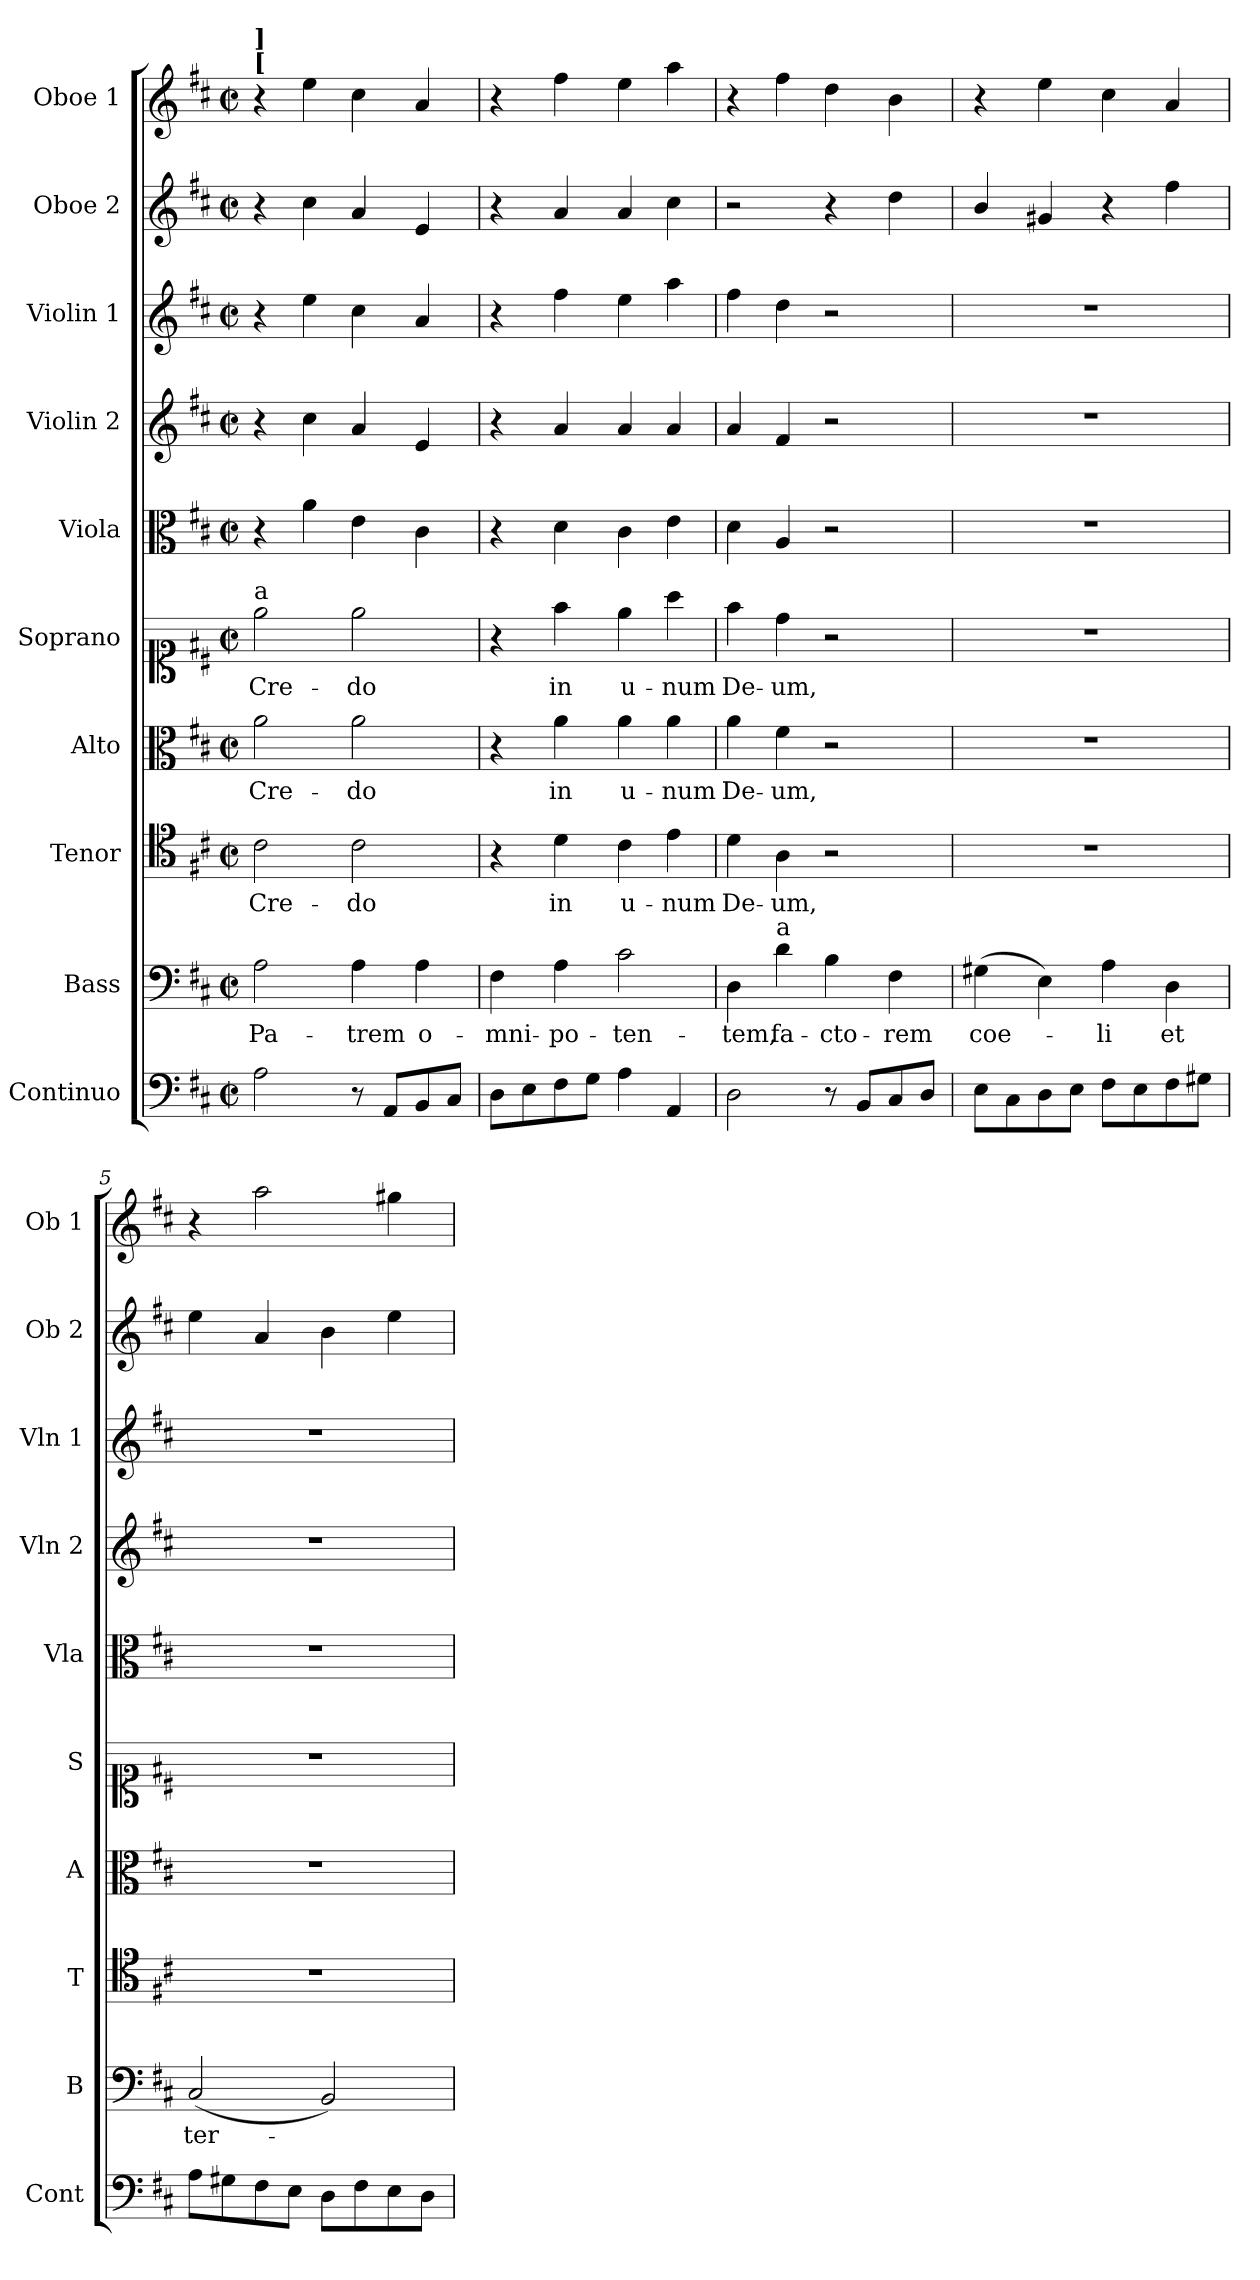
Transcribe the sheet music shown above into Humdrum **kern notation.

**kern	**kern	**text	**kern	**text	**kern	**text	**kern	**text	**kern	**kern	**kern	**kern	**kern
*part10	*part9	*part9	*part8	*part8	*part7	*part7	*part6	*part6	*part5	*part4	*part3	*part2	*part1
*staff10	*staff9	*staff9	*staff8	*staff8	*staff7	*staff7	*staff6	*staff6	*staff5	*staff4	*staff3	*staff2	*staff1
*I"Continuo	*I"Bass	*	*I"Tenor	*	*I"Alto	*	*I"Soprano	*	*I"Viola	*I"Violin 2	*I"Violin 1	*I"Oboe 2	*I"Oboe 1
*I'Cont	*I'B	*	*I'T	*	*I'A	*	*I'S	*	*I'Vla	*I'Vln 2	*I'Vln 1	*I'Ob 2	*I'Ob 1
*clefF4	*clefF4	*	*clefC4	*	*clefC3	*	*clefC1	*	*clefC3	*clefG2	*clefG2	*clefG2	*clefG2
*k[f#c#]	*k[f#c#]	*	*k[f#c#]	*	*k[f#c#]	*	*k[f#c#]	*	*k[f#c#]	*k[f#c#]	*k[f#c#]	*k[f#c#]	*k[f#c#]
*M2/2	*M2/2	*	*M2/2	*	*M2/2	*	*M2/2	*	*M2/2	*M2/2	*M2/2	*M2/2	*M2/2
*met(c|)	*met(c|)	*	*met(c|)	*	*met(c|)	*	*met(c|)	*	*met(c|)	*met(c|)	*met(c|)	*met(c|)	*met(c|)
*MM200	*MM200	*	*MM200	*	*MM200	*	*MM200	*	*MM200	*MM200	*MM200	*MM200	*MM200
=1	=1	=1	=1	=1	=1	=1	=1	=1	=1	=1	=1	=1	=1
!	!	!	!	!	!	!	!	!	!	!	!	!	!LO:TX:a:B:t=[
!	!	!	!	!	!	!	!	!	!	!	!	!	!LO:TX:a:B:t=]
!	!	!	!	!	!	!	!LO:TX:a:t=a	!	!	!	!	!	!
!	!	!LO:LY:b	!	!LO:LY:b	!	!LO:LY:b	!	!LO:LY:b	!	!	!	!	!
2A\	2A\	Pa-	2c#\	Cre-	2a\	Cre-	2ee\	Cre-	4r	4r	4r	4r	4r
.	.	.	.	.	.	.	.	.	4a\	4cc#\	4ee\	4cc#\	4ee\
!	!	!LO:LY:b	!	!LO:LY:b	!	!LO:LY:b	!	!LO:LY:b	!	!	!	!	!
8r	4A\	-trem	2c#\	-do	2a\	-do	2ee\	-do	4e\	4a/	4cc#\	4a/	4cc#\
8AA/L	.	.	.	.	.	.	.	.	.	.	.	.	.
!	!	!LO:LY:b	!	!	!	!	!	!	!	!	!	!	!
8BB/	4A\	o-	.	.	.	.	.	.	4c#\	4e/	4a/	4e/	4a/
8C#/J	.	.	.	.	.	.	.	.	.	.	.	.	.
=2	=2	=2	=2	=2	=2	=2	=2	=2	=2	=2	=2	=2	=2
!	!	!LO:LY:b	!	!	!	!	!	!	!	!	!	!	!
8D\L	4F#\	-mni-	4r	.	4r	.	4r	.	4r	4r	4r	4r	4r
8E\	.	.	.	.	.	.	.	.	.	.	.	.	.
!	!	!LO:LY:b	!	!LO:LY:b	!	!LO:LY:b	!	!LO:LY:b	!	!	!	!	!
8F#\	4A\	-po-	4d\	in	4a\	in	4ff#\	in	4d\	4a/	4ff#\	4a/	4ff#\
8G\J	.	.	.	.	.	.	.	.	.	.	.	.	.
!	!	!LO:LY:b	!	!LO:LY:b	!	!LO:LY:b	!	!LO:LY:b	!	!	!	!	!
4A\	2c#\	-ten-	4c#\	u-	4a\	u-	4ee\	u-	4c#\	4a/	4ee\	4a/	4ee\
!	!	!	!	!LO:LY:b	!	!LO:LY:b	!	!LO:LY:b	!	!	!	!	!
4AA/	.	.	4e\	-num	4a\	-num	4aa\	-num	4e\	4a/	4aa\	4cc#\	4aa\
=3	=3	=3	=3	=3	=3	=3	=3	=3	=3	=3	=3	=3	=3
!	!	!LO:LY:b	!	!LO:LY:b	!	!LO:LY:b	!	!LO:LY:b	!	!	!	!	!
2D\	4D\	-tem,	4d\	De-	4a\	De-	4ff#\	De-	4d\	4a/	4ff#\	2r	4r
!	!LO:TX:a:t=a	!	!	!	!	!	!	!	!	!	!	!	!
!	!	!LO:LY:b	!	!LO:LY:b	!	!LO:LY:b	!	!LO:LY:b	!	!	!	!	!
.	4d\	fa-	4A\	-um,	4f#\	-um,	4dd\	-um,	4A/	4f#/	4dd\	.	4ff#\
!	!	!LO:LY:b	!	!	!	!	!	!	!	!	!	!	!
8r	4B\	-cto-	2r	.	2r	.	2r	.	2r	2r	2r	4r	4dd\
8BB/L	.	.	.	.	.	.	.	.	.	.	.	.	.
!	!	!LO:LY:b	!	!	!	!	!	!	!	!	!	!	!
8C#/	4F#\	-rem	.	.	.	.	.	.	.	.	.	4dd\	4b\
8D/J	.	.	.	.	.	.	.	.	.	.	.	.	.
=4	=4	=4	=4	=4	=4	=4	=4	=4	=4	=4	=4	=4	=4
!	!	!LO:LY:b	!	!	!	!	!	!	!	!	!	!	!
8E\L	(4G#X\	coe-	1r	.	1r	.	1r	.	1r	1r	1r	4b/	4r
8C#\	.	.	.	.	.	.	.	.	.	.	.	.	.
8D\	4E\)	.	.	.	.	.	.	.	.	.	.	4g#X/	4ee\
8E\J	.	.	.	.	.	.	.	.	.	.	.	.	.
!	!	!LO:LY:b	!	!	!	!	!	!	!	!	!	!	!
8F#\L	4A\	-li	.	.	.	.	.	.	.	.	.	4r	4cc#\
8E\	.	.	.	.	.	.	.	.	.	.	.	.	.
!	!	!LO:LY:b	!	!	!	!	!	!	!	!	!	!	!
8F#\	4D\	et	.	.	.	.	.	.	.	.	.	4ff#\	4a/
8G#X\J	.	.	.	.	.	.	.	.	.	.	.	.	.
=5	=5	=5	=5	=5	=5	=5	=5	=5	=5	=5	=5	=5	=5
!	!	!LO:LY:b	!	!	!	!	!	!	!	!	!	!	!
8A\L	(2C#/	ter-	1r	.	1r	.	1r	.	1r	1r	1r	4ee\	4r
8G#X\	.	.	.	.	.	.	.	.	.	.	.	.	.
8F#\	.	.	.	.	.	.	.	.	.	.	.	4a/	2aa\
8E\J	.	.	.	.	.	.	.	.	.	.	.	.	.
8D\L	2BB/)	.	.	.	.	.	.	.	.	.	.	4b\	.
8F#\	.	.	.	.	.	.	.	.	.	.	.	.	.
8E\	.	.	.	.	.	.	.	.	.	.	.	4ee\	4gg#X\
8D\J	.	.	.	.	.	.	.	.	.	.	.	.	.
=	=	=	=	=	=	=	=	=	=	=	=	=	=
*-	*-	*-	*-	*-	*-	*-	*-	*-	*-	*-	*-	*-	*-
